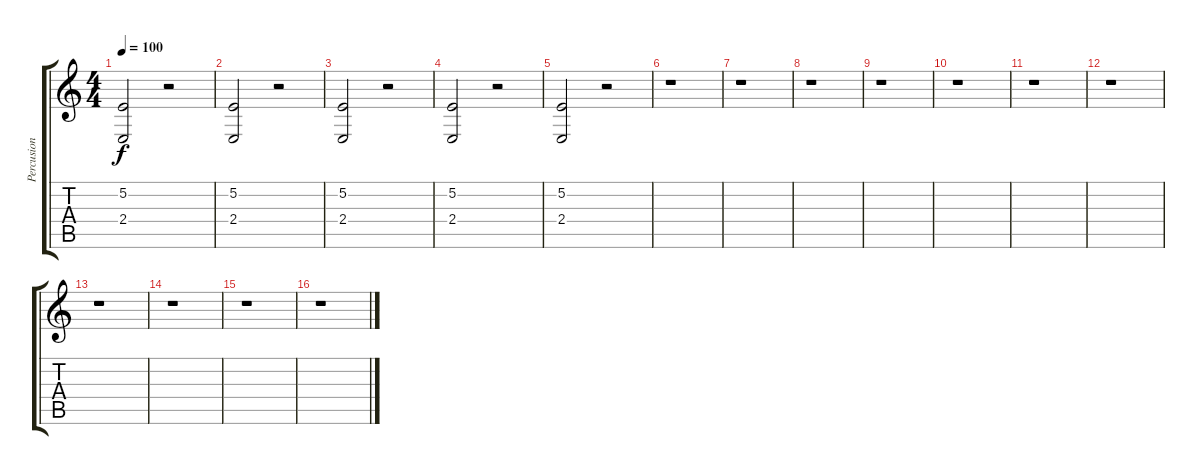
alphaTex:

\track ("Percusion" "Percusion") {instrument tubularbells}
\staff {score tabs}
\tuning (E4 B3 G3 D3 A2 E2) {hide}
\ts (4 4)
\tempo 100
\clef g2
\ks c
(5.2 2.4).2{dy f} r.2 |
(5.2 2.4).2 r.2 |
(5.2 2.4).2 r.2 |
(5.2 2.4).2 r.2 |
(5.2 2.4).2 r.2 |
r.1 |
r.1 |
r.1 |
r.1 |
r.1 |
r.1 |
r.1 |
r.1 |
r.1 |
r.1 |
r.1
